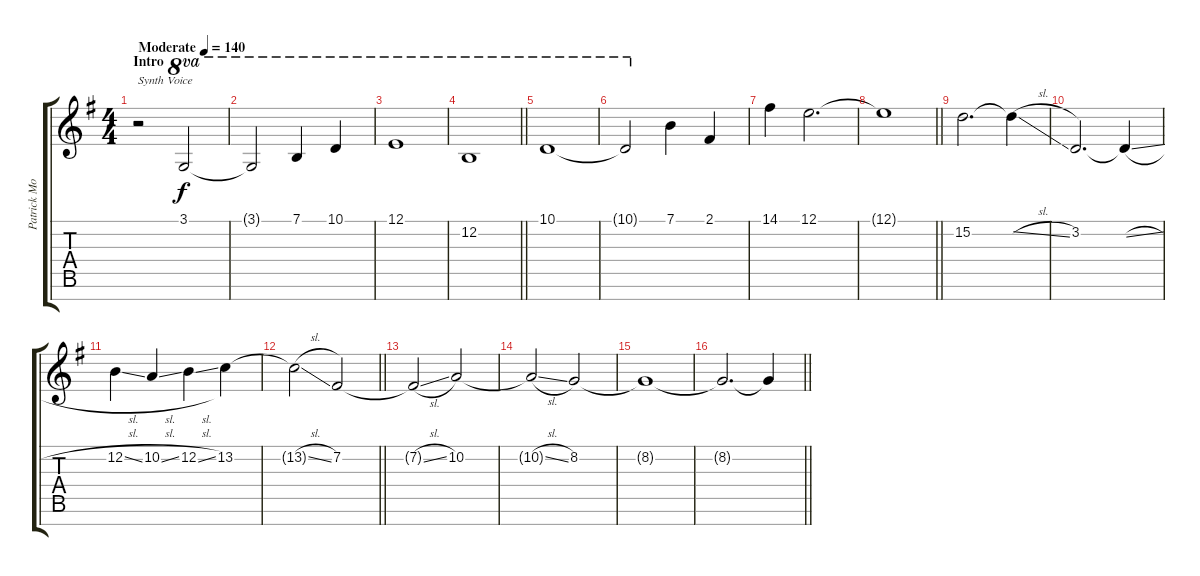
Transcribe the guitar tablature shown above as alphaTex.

\track ("Patrick Moraz 2" "Patrick Mo") {instrument synthvoice}
\staff {score tabs}
\tuning (E4 B3 G3 D3 A2 E2 B1) {hide}
\ts (4 4)
\section ("" "Intro")
\tempo (140 "Moderate")
\clef g2
\ks g
r.2{txt "Synth Voice" dy f instrument synthvoice} 3.1.2{ot 8va} |
3.1{t}.2{ot 8va} 7.1.4{ot 8va} 10.1.4{ot 8va} |
12.1.1{ot 8va} |
\barLineRight lightlight
12.2.1{ot 8va} |
\section ("" "")
10.1.1{ot 8va} |
10.1{t}.2{ot 8va} 7.1.4 2.1.4 |
14.1.4 12.1.2{d} |
\barLineRight lightlight
12.1{t}.1 |
\section ("" "")
15.2.2{d} 15.2{sl t}.4 |
3.2.2{d} 3.2{sl t}.4 |
12.2{sl}.4 10.2{sl}.4 12.2{sl}.4 13.2.4 |
\barLineRight lightlight
13.2{sl t}.2 7.2.2 |
\section ("" "")
7.2{sl t}.2 10.2.2 |
10.2{sl t}.2 8.2.2 |
8.2{t}.1 |
\barLineRight lightlight
8.2{t}.2{d} 8.2{sl t}.4
